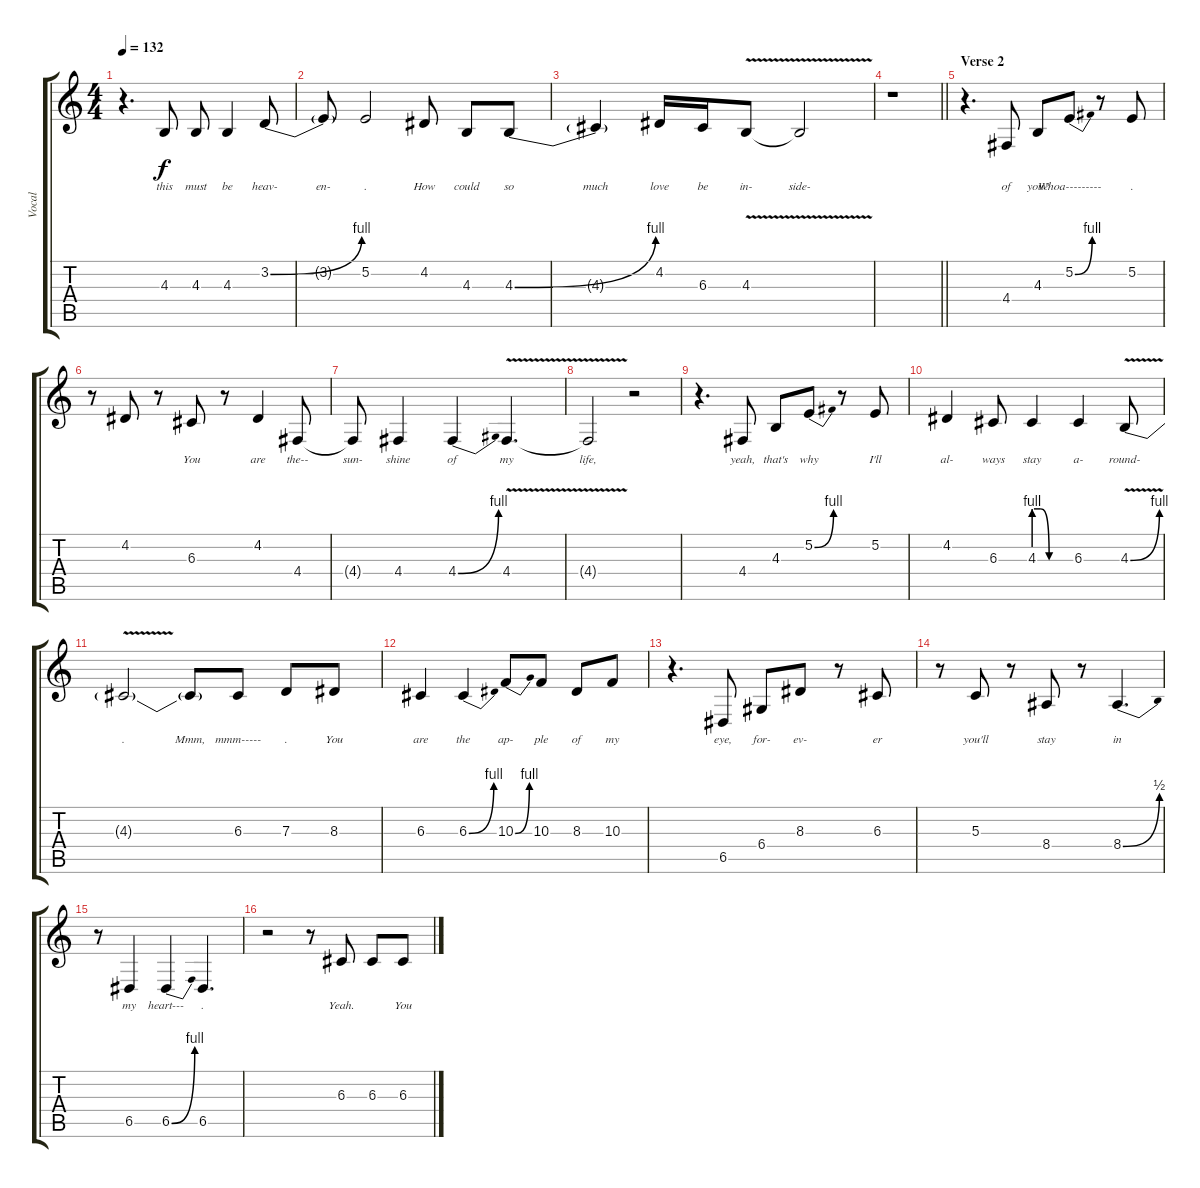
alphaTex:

\track ("Vocal" "Vocal") {instrument clarinet}
\staff {score tabs}
\tuning (E4 B3 G3 D3 A2 E2) {hide}
\ts (4 4)
\tempo 132
\clef g2
\ks c
r.4{d dy f} 4.3.8{lyrics (0 "this") lyrics (1 "") lyrics (2 "") lyrics (3 "") lyrics (4 "")} 4.3.8{lyrics (0 "must") lyrics (1 "") lyrics (2 "") lyrics (3 "") lyrics (4 "")} 4.3.4{lyrics (0 "be") lyrics (1 "") lyrics (2 "") lyrics (3 "") lyrics (4 "")} 3.2{be (bend 0 0 60 4)}.8{lyrics (0 "heav-") lyrics (1 "") lyrics (2 "") lyrics (3 "") lyrics (4 "")} |
3.2{t}.8{lyrics (0 "en-") lyrics (1 "") lyrics (2 "") lyrics (3 "") lyrics (4 "")} 5.2.2{lyrics (0 ".") lyrics (1 "") lyrics (2 "") lyrics (3 "") lyrics (4 "")} 4.2.8{lyrics (0 "How") lyrics (1 "") lyrics (2 "") lyrics (3 "") lyrics (4 "")} 4.3.8{lyrics (0 "could") lyrics (1 "") lyrics (2 "") lyrics (3 "") lyrics (4 "")} 4.3{be (bend 0 0 60 4)}.8{lyrics (0 "so") lyrics (1 "") lyrics (2 "") lyrics (3 "") lyrics (4 "")} |
4.3{t}.4{lyrics (0 "much") lyrics (1 "") lyrics (2 "") lyrics (3 "") lyrics (4 "")} 4.2.16{lyrics (0 "love") lyrics (1 "") lyrics (2 "") lyrics (3 "") lyrics (4 "")} 6.3.16{lyrics (0 "be") lyrics (1 "") lyrics (2 "") lyrics (3 "") lyrics (4 "")} 4.3{v}.8{lyrics (0 "in-") lyrics (1 "") lyrics (2 "") lyrics (3 "") lyrics (4 "")} 4.3{t}.2{lyrics (0 "side-") lyrics (1 "") lyrics (2 "") lyrics (3 "") lyrics (4 "")} |
\barLineRight lightlight
r.1 |
\section ("" "Verse 2")
r.4{d} 4.4.8{lyrics (0 "of") lyrics (1 "") lyrics (2 "") lyrics (3 "") lyrics (4 "")} 4.3.8{lyrics (0 "you?") lyrics (1 "") lyrics (2 "") lyrics (3 "") lyrics (4 "")} 5.2{be (bend 0 0 60 4)}.8{lyrics (0 "Whoa---------") lyrics (1 "") lyrics (2 "") lyrics (3 "") lyrics (4 "")} r.8 5.2.8{lyrics (0 ".") lyrics (1 "") lyrics (2 "") lyrics (3 "") lyrics (4 "")} |
r.8 4.2.8{lyrics (0 "") lyrics (1 "") lyrics (2 "") lyrics (3 "") lyrics (4 "")} r.8 6.3.8{lyrics (0 "You") lyrics (1 "") lyrics (2 "") lyrics (3 "") lyrics (4 "")} r.8 4.2.4{lyrics (0 "are") lyrics (1 "") lyrics (2 "") lyrics (3 "") lyrics (4 "")} 4.4.8{lyrics (0 "the--") lyrics (1 "") lyrics (2 "") lyrics (3 "") lyrics (4 "")} |
4.4{t}.8{lyrics (0 "sun-") lyrics (1 "") lyrics (2 "") lyrics (3 "") lyrics (4 "")} 4.4.4{lyrics (0 "shine") lyrics (1 "") lyrics (2 "") lyrics (3 "") lyrics (4 "")} 4.4{be (bend 0 0 60 4)}.4{lyrics (0 "of") lyrics (1 "") lyrics (2 "") lyrics (3 "") lyrics (4 "")} 4.4{v}.4{d lyrics (0 "my") lyrics (1 "") lyrics (2 "") lyrics (3 "") lyrics (4 "")} |
4.4{t}.2{lyrics (0 "life,") lyrics (1 "") lyrics (2 "") lyrics (3 "") lyrics (4 "")} r.2 |
r.4{d} 4.4.8{lyrics (0 "yeah,") lyrics (1 "") lyrics (2 "") lyrics (3 "") lyrics (4 "")} 4.3.8{lyrics (0 "that's") lyrics (1 "") lyrics (2 "") lyrics (3 "") lyrics (4 "")} 5.2{be (bend 0 0 60 4)}.8{lyrics (0 "why") lyrics (1 "") lyrics (2 "") lyrics (3 "") lyrics (4 "")} r.8 5.2.8{lyrics (0 "I'll") lyrics (1 "") lyrics (2 "") lyrics (3 "") lyrics (4 "")} |
4.2.4{lyrics (0 "al-") lyrics (1 "") lyrics (2 "") lyrics (3 "") lyrics (4 "")} 6.3.8{lyrics (0 "ways") lyrics (1 "") lyrics (2 "") lyrics (3 "") lyrics (4 "")} 4.3{be (custom 0 4 10 4 25 0 40 0 60 0)}.4{lyrics (0 "stay") lyrics (1 "") lyrics (2 "") lyrics (3 "") lyrics (4 "")} 6.3.4{lyrics (0 "a-") lyrics (1 "") lyrics (2 "") lyrics (3 "") lyrics (4 "")} 4.3{be (bend 0 0 60 4) v}.8{lyrics (0 "round-") lyrics (1 "") lyrics (2 "") lyrics (3 "") lyrics (4 "")} |
4.3{t}.2{lyrics (0 ".") lyrics (1 "") lyrics (2 "") lyrics (3 "") lyrics (4 "")} 4.3{t}.8{lyrics (0 "Mmm,") lyrics (1 "") lyrics (2 "") lyrics (3 "") lyrics (4 "")} 6.3.8{lyrics (0 "mmm-----") lyrics (1 "") lyrics (2 "") lyrics (3 "") lyrics (4 "")} 7.3.8{lyrics (0 ".") lyrics (1 "") lyrics (2 "") lyrics (3 "") lyrics (4 "")} 8.3.8{lyrics (0 "You") lyrics (1 "") lyrics (2 "") lyrics (3 "") lyrics (4 "")} |
6.3.4{lyrics (0 "are") lyrics (1 "") lyrics (2 "") lyrics (3 "") lyrics (4 "")} 6.3{be (bend 0 0 60 4)}.4{lyrics (0 "the") lyrics (1 "") lyrics (2 "") lyrics (3 "") lyrics (4 "")} 10.3{be (bend 0 0 60 4)}.8{lyrics (0 "ap-") lyrics (1 "") lyrics (2 "") lyrics (3 "") lyrics (4 "")} 10.3.8{lyrics (0 "ple") lyrics (1 "") lyrics (2 "") lyrics (3 "") lyrics (4 "")} 8.3.8{lyrics (0 "of") lyrics (1 "") lyrics (2 "") lyrics (3 "") lyrics (4 "")} 10.3.8{lyrics (0 "my") lyrics (1 "") lyrics (2 "") lyrics (3 "") lyrics (4 "")} |
r.4{d} 6.5.8{lyrics (0 "eye,") lyrics (1 "") lyrics (2 "") lyrics (3 "") lyrics (4 "")} 6.4.8{lyrics (0 "for-") lyrics (1 "") lyrics (2 "") lyrics (3 "") lyrics (4 "")} 8.3.8{lyrics (0 "ev-") lyrics (1 "") lyrics (2 "") lyrics (3 "") lyrics (4 "")} r.8 6.3.8{lyrics (0 "er") lyrics (1 "") lyrics (2 "") lyrics (3 "") lyrics (4 "")} |
r.8 5.3.8{lyrics (0 "you'll") lyrics (1 "") lyrics (2 "") lyrics (3 "") lyrics (4 "")} r.8 8.4.8{lyrics (0 "stay") lyrics (1 "") lyrics (2 "") lyrics (3 "") lyrics (4 "")} r.8 8.4{be (bend 0 0 60 2)}.4{d lyrics (0 "in") lyrics (1 "") lyrics (2 "") lyrics (3 "") lyrics (4 "")} |
r.8 6.5.4{lyrics (0 "my") lyrics (1 "") lyrics (2 "") lyrics (3 "") lyrics (4 "")} 6.5{be (bend 0 0 60 4)}.4{lyrics (0 "heart---") lyrics (1 "") lyrics (2 "") lyrics (3 "") lyrics (4 "")} 6.5.4{d lyrics (0 ".") lyrics (1 "") lyrics (2 "") lyrics (3 "") lyrics (4 "")} |
r.2 r.8 6.3.8{lyrics (0 "Yeah.") lyrics (1 "") lyrics (2 "") lyrics (3 "") lyrics (4 "")} 6.3.8{lyrics (0 "") lyrics (1 "") lyrics (2 "") lyrics (3 "") lyrics (4 "")} 6.3.8{lyrics (0 "You") lyrics (1 "") lyrics (2 "") lyrics (3 "") lyrics (4 "")}
